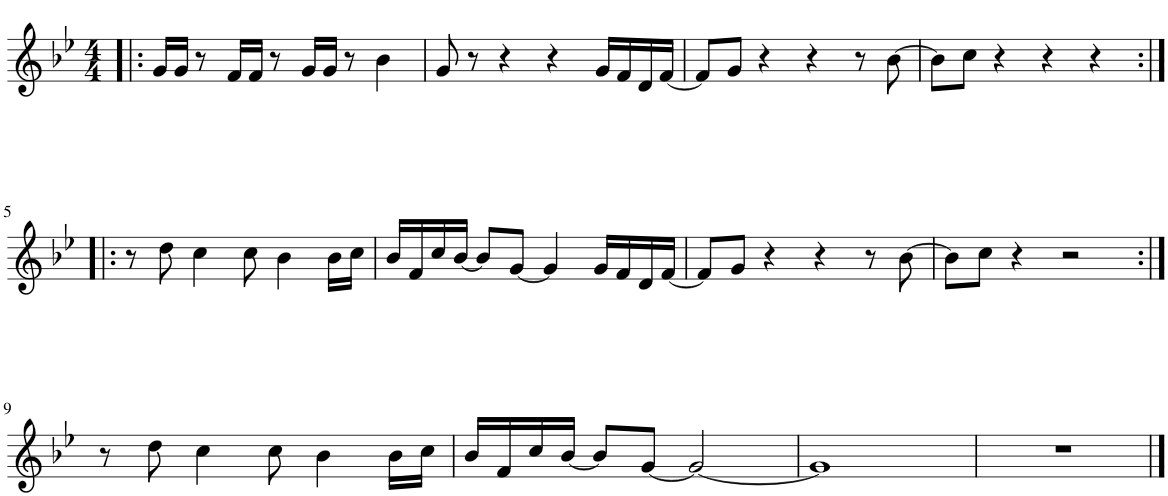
**kern
*part1
*staff1
*I"Piano
*I'Pno.
*clefG2
*k[b-e-]
*M4/4
=1!|:
16g/LL
16g/JJ
8r
16f/LL
16f/JJ
8r
16g/LL
16g/JJ
8r
4b-\
=2
8g/
8r
4r
4r
16g/LL
16f/
16d/
[16f/JJ
=3
8f/L]
8g/J
4r
4r
8r
[8b-\
=4
8b-\L]
8cc\J
4r
4r
4r
!!LO:LB:g=z
=5:|!|:
8r
8dd\
4cc\
8cc\
4b-\
16b-\LL
16cc\JJ
=6
16b-/LL
16f/
16cc/
[16b-/JJ
8b-/L]
[8g/J
4g/]
16g/LL
16f/
16d/
[16f/JJ
=7
8f/L]
8g/J
4r
4r
8r
[8b-\
=8
8b-\L]
8cc\J
4r
2r
!!LO:LB:g=z
=9:|!
8r
8dd\
4cc\
8cc\
4b-\
16b-\LL
16cc\JJ
=10
16b-/LL
16f/
16cc/
[16b-/JJ
8b-/L]
[8g/J
2g/_
=11
1g]
=12
1r
==
*-
